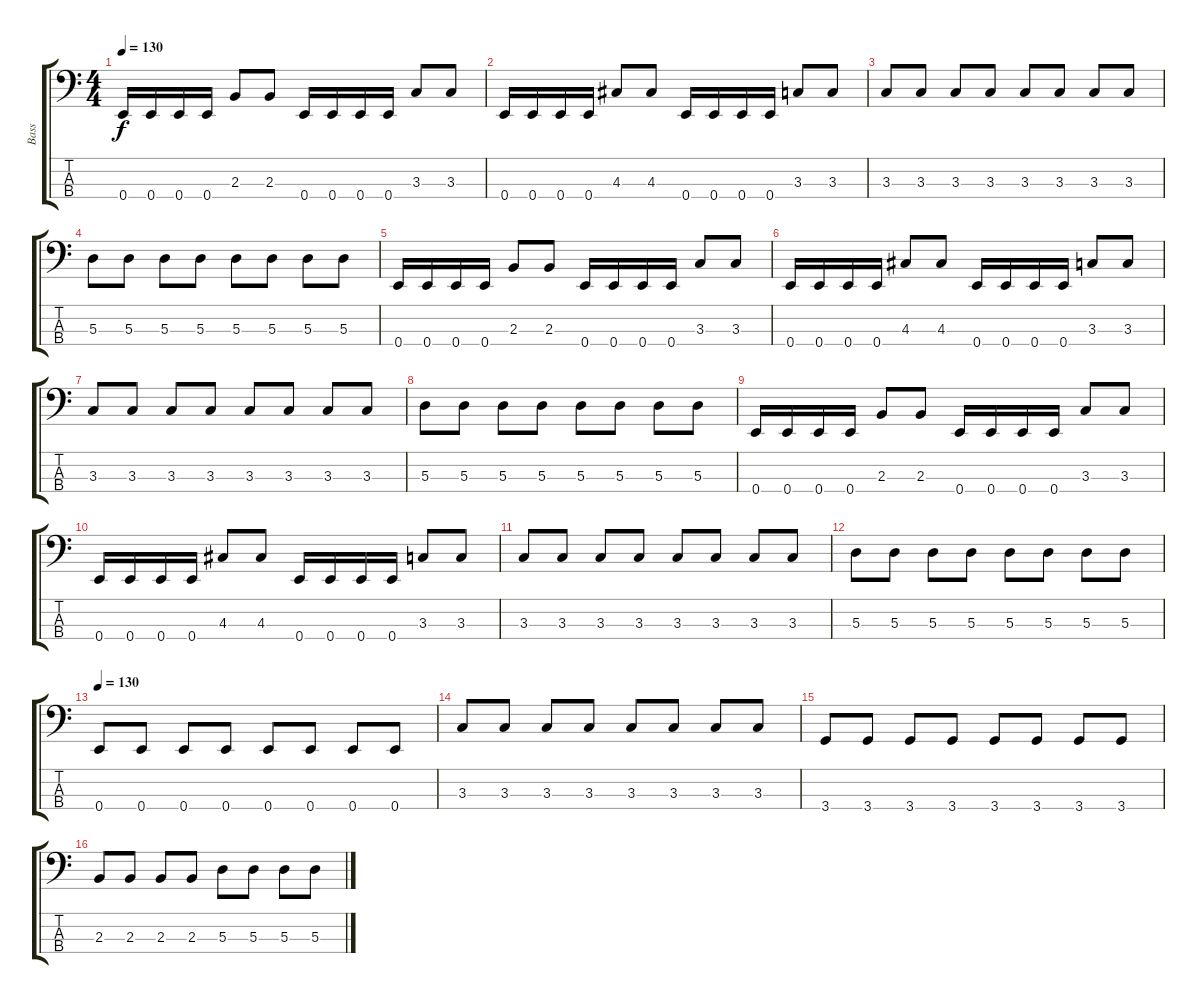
\track ("Bass" "Bass") {instrument electricbasspick}
\staff {score tabs}
\tuning (G2 D2 A1 E1) {hide}
\ts (4 4)
\tempo 130
\clef f4
\ks c
0.4.16{dy f} 0.4.16 0.4.16 0.4.16 2.3.8 2.3.8 0.4.16 0.4.16 0.4.16 0.4.16 3.3.8 3.3.8 |
0.4.16 0.4.16 0.4.16 0.4.16 4.3.8 4.3.8 0.4.16 0.4.16 0.4.16 0.4.16 3.3.8 3.3.8 |
3.3.8 3.3.8 3.3.8 3.3.8 3.3.8 3.3.8 3.3.8 3.3.8 |
5.3.8 5.3.8 5.3.8 5.3.8 5.3.8 5.3.8 5.3.8 5.3.8 |
0.4.16 0.4.16 0.4.16 0.4.16 2.3.8 2.3.8 0.4.16 0.4.16 0.4.16 0.4.16 3.3.8 3.3.8 |
0.4.16 0.4.16 0.4.16 0.4.16 4.3.8 4.3.8 0.4.16 0.4.16 0.4.16 0.4.16 3.3.8 3.3.8 |
3.3.8 3.3.8 3.3.8 3.3.8 3.3.8 3.3.8 3.3.8 3.3.8 |
5.3.8 5.3.8 5.3.8 5.3.8 5.3.8 5.3.8 5.3.8 5.3.8 |
0.4.16 0.4.16 0.4.16 0.4.16 2.3.8 2.3.8 0.4.16 0.4.16 0.4.16 0.4.16 3.3.8 3.3.8 |
0.4.16 0.4.16 0.4.16 0.4.16 4.3.8 4.3.8 0.4.16 0.4.16 0.4.16 0.4.16 3.3.8 3.3.8 |
3.3.8 3.3.8 3.3.8 3.3.8 3.3.8 3.3.8 3.3.8 3.3.8 |
5.3.8 5.3.8 5.3.8 5.3.8 5.3.8 5.3.8 5.3.8 5.3.8 |
\tempo 130
0.4.8 0.4.8 0.4.8 0.4.8 0.4.8 0.4.8 0.4.8 0.4.8 |
3.3.8 3.3.8 3.3.8 3.3.8 3.3.8 3.3.8 3.3.8 3.3.8 |
3.4.8 3.4.8 3.4.8 3.4.8 3.4.8 3.4.8 3.4.8 3.4.8 |
2.3.8 2.3.8 2.3.8 2.3.8 5.3.8 5.3.8 5.3.8 5.3.8
